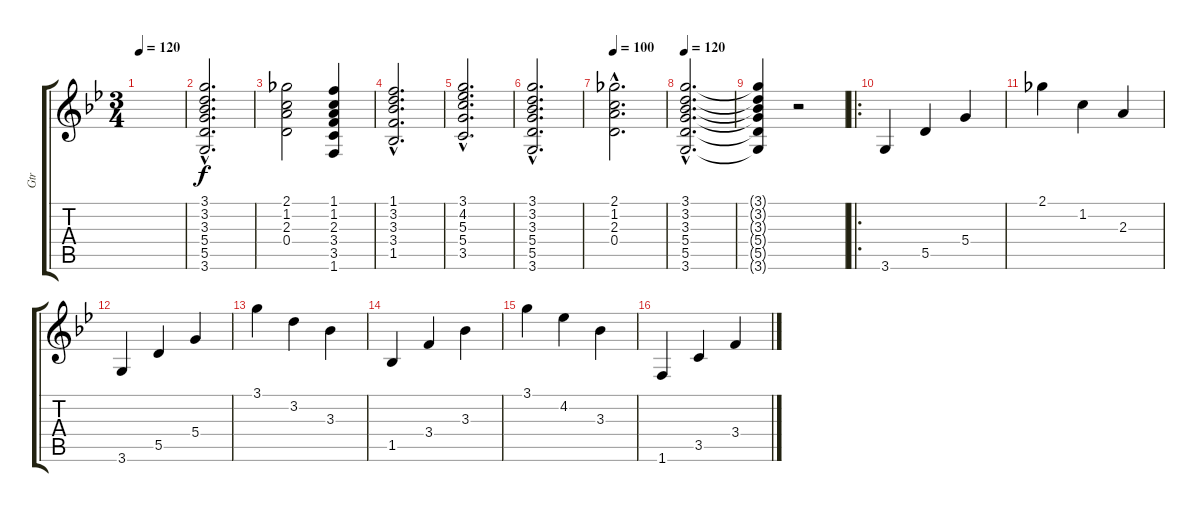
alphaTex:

\track ("Gtr" "Gtr") {instrument acousticguitarnylon}
\staff {score tabs}
\tuning (E4 B3 G3 D3 A2 E2) {hide}
\ts (3 4)
\tempo 120
\clef g2
\ks bb
|
(3.1{hac} 3.2{hac} 3.3{hac} 5.4{hac} 5.5{hac} 3.6{hac}).2{d} |
(2.1 1.2 2.3 0.4).2 (1.1 1.2 2.3 3.4 3.5 1.6).4 |
(1.1{hac} 3.2{hac} 3.3{hac} 3.4{hac} 1.5{hac}).2{d} |
(3.1{hac} 4.2{hac} 5.3{hac} 5.4{hac} 3.5{hac}).2{d} |
(3.1{hac} 3.2{hac} 3.3{hac} 5.4{hac} 5.5{hac} 3.6{hac}).2{d} |
\tempo 100
(2.1{hac} 1.2{hac} 2.3{hac} 0.4{hac}).2{d} |
\tempo 120
(3.1{hac} 3.2{hac} 3.3{hac} 5.4{hac} 5.5{hac} 3.6{hac}).2{d} |
(3.1{t} 3.2{t} 3.3{t} 5.4{t} 5.5{t} 3.6{t}).4 r.2 |
\ro
3.6.4 5.5.4 5.4.4 |
2.1.4 1.2.4 2.3.4 |
3.6.4 5.5.4 5.4.4 |
3.1.4 3.2.4 3.3.4 |
1.5.4 3.4.4 3.3.4 |
3.1.4 4.2.4 3.3.4 |
1.6.4 3.5.4 3.4.4
